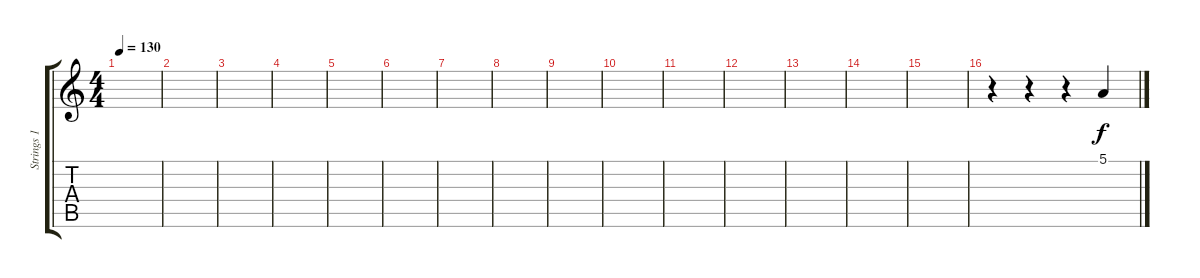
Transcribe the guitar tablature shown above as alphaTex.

\track ("Strings 1" "Strings 1") {instrument stringensemble1}
\staff {score tabs}
\tuning (E4 B3 G3 D3 A2 E2) {hide}
\ts (4 4)
\tempo 130
\clef g2
\ks c
|
|
|
|
|
|
|
|
|
|
|
|
|
|
|
r.4 r.4 r.4 5.1.4
